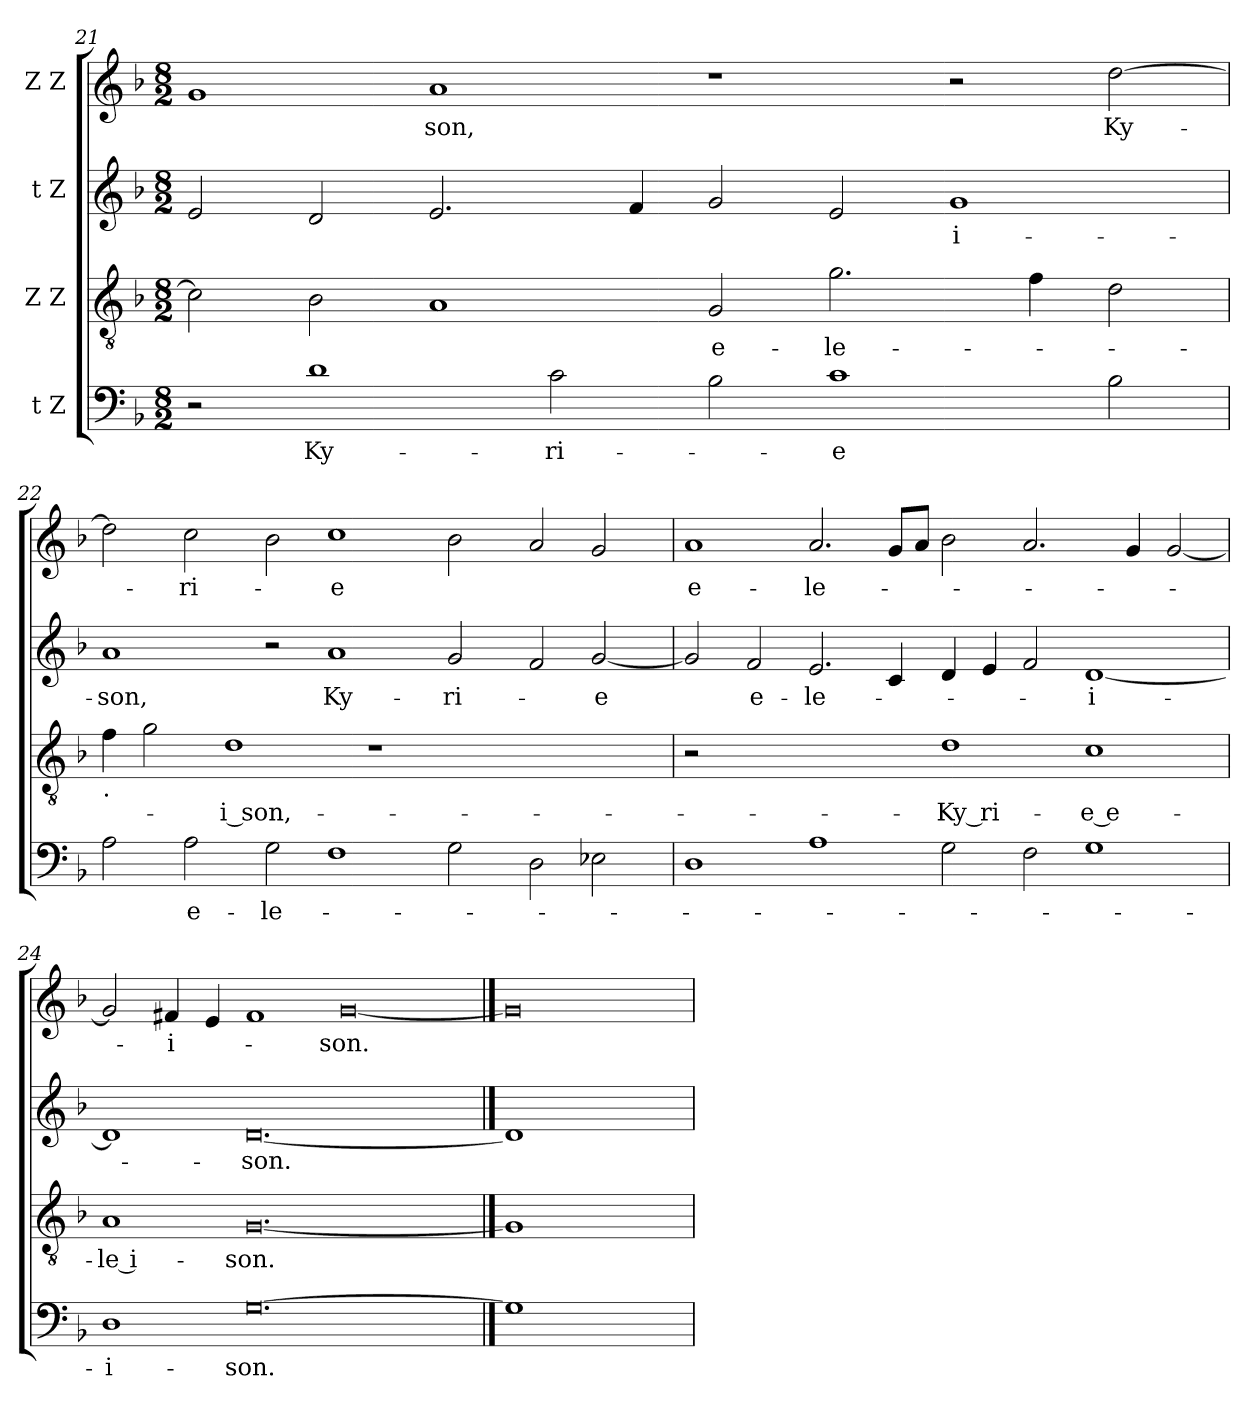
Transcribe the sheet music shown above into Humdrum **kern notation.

**kern	**text	**kern	**text	**kern	**text	**kern	**text
*part4	*part4	*part3	*part3	*part2	*part2	*part1	*part1
*staff4	*staff4	*staff3	*staff3	*staff2	*staff2	*staff1	*staff1
*I"t Z	*	*I"Z Z	*	*I"t Z	*	*I"Z Z	*
*clefF4	*	*clefGv2	*	*clefG2	*	*clefG2	*
*k[b-]	*	*k[b-]	*	*k[b-]	*	*k[b-]	*
*F:	*	*F:	*	*F:	*	*F:	*
*M8/2	*	*M8/2	*	*M8/2	*	*M8/2	*
=21	=21	=21	=21	=21	=21	=21	=21
2r	.	2c\]	.	2e/	.	1g	.
!	!LO:LY:b	!	!	!	!	!	!
1d	-Ky-	2B-\	.	2d/	.	.	.
!	!	!	!	!	!	!	!LO:LY:b
.	.	1A	.	2.e/	.	1a	-son,
!	!LO:LY:b	!	!	!	!	!	!
2c\	-ri-	.	.	.	.	.	.
.	.	.	.	4f/	.	.	.
!	!	!	!LO:LY:b	!	!	!	!
2B-\	.	2G/	-e-	2g/	.	1r	.
!	!LO:LY:b:rj	!	!LO:LY:b	!	!	!	!
1c	-e	2.g\	-le-	2e/	.	.	.
!	!	!	!	!	!LO:LY:b	!	!
.	.	.	.	1g	-i-	2r	.
.	.	4f\	.	.	.	.	.
!	!	!	!	!	!	!	!LO:LY:b
2B-\	.	2d\	.	.	.	[>2dd\	Ky-
!!LO:PB:g=z
=22	=22	=22	=22	=22	=22	=22	=22
!	!	!LO:TX:b:t=.	!	!	!	!	!
!	!	!	!	!	!LO:LY:b	!	!
2A\	.	4f\	.	1a	-son,	2dd\]	.
.	.	2g\	.	.	.	.	.
!	!LO:LY:b	!	!	!	!	!	!LO:LY:b
2A\	e-	.	.	.	.	2cc\	-ri-
!	!	!	!LO:LY:b:rj	!	!	!	!
.	.	1d	-i son,-	.	.	.	.
!	!LO:LY:b	!	!	!	!	!	!
2G\	-le-	.	.	2r	.	2b-\	.
!	!	!	!	!	!LO:LY:b	!	!LO:LY:b:rj
1F	.	.	.	1a	Ky-	1cc	-e
.	.	1r	.	.	.	.	.
!	!	!	!	!	!LO:LY:b	!	!
2G\	.	.	.	2g/	-ri-	2b-\	.
.	.	1ryy	.	.	.	.	.
2D\	.	.	.	2f/	.	2a/	.
!	!	!	!	!	!LO:LY:b	!	!
2E-X\	.	.	.	[<2g/	-e	2g/	.
.	.	4ryy	.	.	.	.	.
=23	=23	=23	=23	=23	=23	=23	=23
!	!	!	!	!	!	!	!LO:LY:b:rj
1D	.	2r	.	2g/]	.	1a	e-
!	!	!	!	!	!LO:LY:b	!	!
.	.	1.ryy	.	2f/	e-	.	.
!	!	!	!	!	!LO:LY:b	!	!LO:LY:b
1A	.	.	.	2.e/	-le-	2.a/	-le-
.	.	.	.	4c/	.	8g/L	.
.	.	.	.	.	.	8a/J	.
!	!	!	!LO:LY:b	!	!	!	!
2G\	.	1d	-Ky ri-	4d/	.	2b-\	.
.	.	.	.	4e/	.	.	.
2F\	.	.	.	2f/	.	2.a/	.
!	!	!	!LO:LY:b:rj	!	!LO:LY:b:rj	!	!
1G	.	1c	-e e-	[<1d	-i-	.	.
.	.	.	.	.	.	4g/	.
.	.	.	.	.	.	[<2g/	.
=24	=24	=24	=24	=24	=24	=24	=24
!	!LO:LY:b:rj	!	!LO:LY:b:rj	!	!	!	!
1D	-i-	1A	-le i-	1d]	.	2g/]	.
!	!	!	!	!	!	!	!LO:LY:b:rj
.	.	.	.	.	.	4f#/	-i-
.	.	.	.	.	.	4e/	.
!	!LO:LY:b	!	!LO:LY:b	!	!LO:LY:b	!	!
[0.G	-son.	[0.G	-son.	[0.d	-son.	1f#	.
!	!	!	!	!	!	!	!LO:LY:b
.	.	.	.	.	.	[0g	-son.
==25	==25	==25	==25	==25	==25	==25	==25
1G]	.	1G]	.	1d]	.	0g]	.
1ryy	.	1ryy	.	1ryy	.	.	.
=	=	=	=	=	=	=	=
*-	*-	*-	*-	*-	*-	*-	*-
